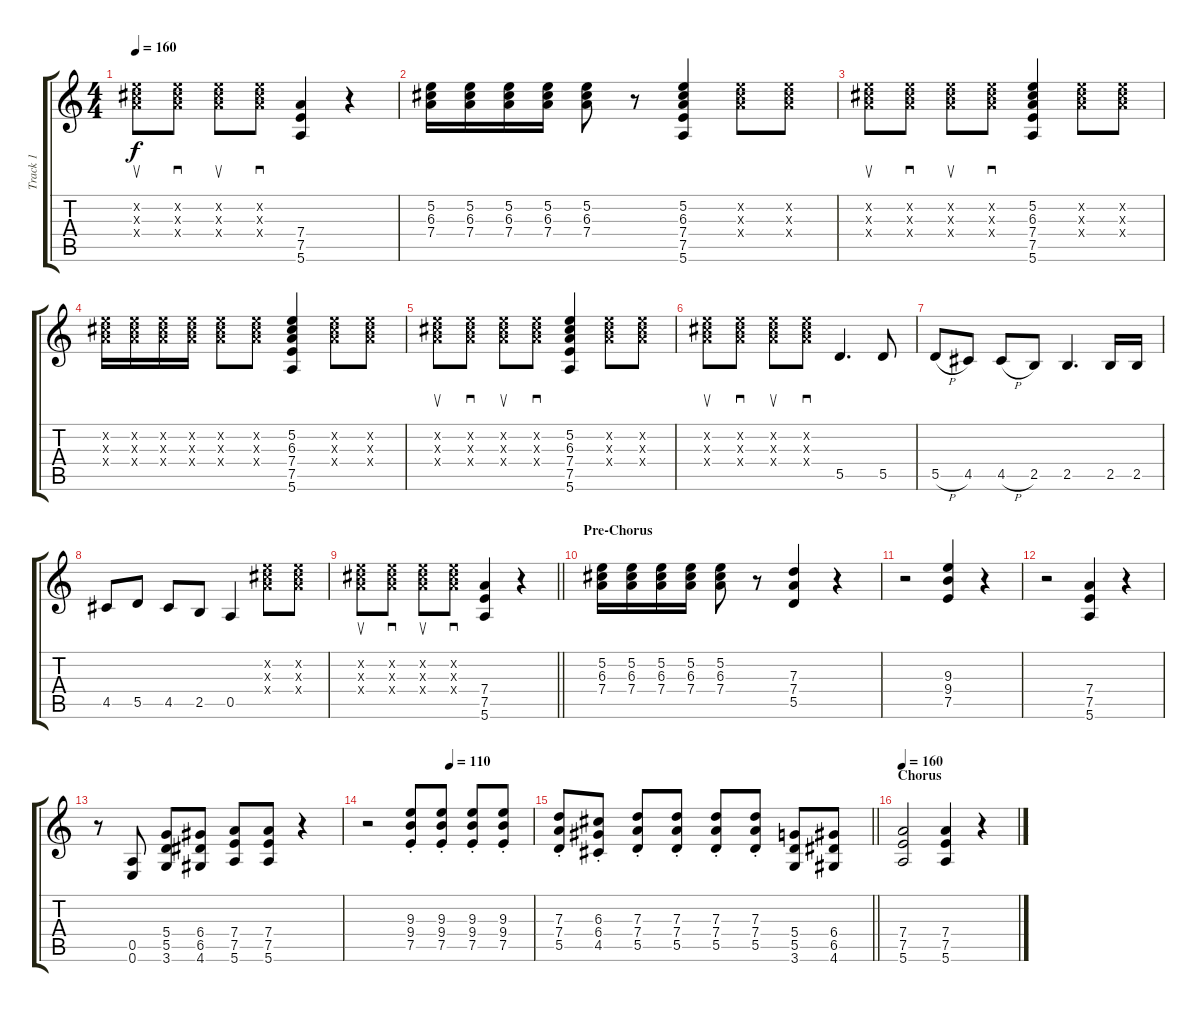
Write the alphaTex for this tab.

\track ("Track 1" "Track 1") {instrument overdrivenguitar}
\staff {score tabs}
\tuning (E4 B3 G3 D3 A2 E2) {hide}
\ts (4 4)
\tempo 160
\clef g2
\ks c
(5.2{x} 6.3{x} 7.4{x}).8{su dy f} (5.2{x} 6.3{x} 7.4{x}).8{sd} (5.2{x} 6.3{x} 7.4{x}).8{su} (5.2{x} 6.3{x} 7.4{x}).8{sd} (7.4 7.5 5.6).4 r.4 |
(5.2 6.3 7.4).16 (5.2 6.3 7.4).16 (5.2 6.3 7.4).16 (5.2 6.3 7.4).16 (5.2 6.3 7.4).8 r.8 (5.2 6.3 7.4 7.5 5.6).4 (5.2{x} 6.3{x} 7.4{x}).8 (5.2{x} 6.3{x} 7.4{x}).8 |
(5.2{x} 6.3{x} 7.4{x}).8{su} (5.2{x} 6.3{x} 7.4{x}).8{sd} (5.2{x} 6.3{x} 7.4{x}).8{su} (5.2{x} 6.3{x} 7.4{x}).8{sd} (5.2 6.3 7.4 7.5 5.6).4 (5.2{x} 6.3{x} 7.4{x}).8 (5.2{x} 6.3{x} 7.4{x}).8 |
(5.2{x} 6.3{x} 7.4{x}).16 (5.2{x} 6.3{x} 7.4{x}).16 (5.2{x} 6.3{x} 7.4{x}).16 (5.2{x} 6.3{x} 7.4{x}).16 (5.2{x} 6.3{x} 7.4{x}).8 (5.2{x} 6.3{x} 7.4{x}).8 (5.2 6.3 7.4 7.5 5.6).4 (5.2{x} 6.3{x} 7.4{x}).8 (5.2{x} 6.3{x} 7.4{x}).8 |
(5.2{x} 6.3{x} 7.4{x}).8{su} (5.2{x} 6.3{x} 7.4{x}).8{sd} (5.2{x} 6.3{x} 7.4{x}).8{su} (5.2{x} 6.3{x} 7.4{x}).8{sd} (5.2 6.3 7.4 7.5 5.6).4 (5.2{x} 6.3{x} 7.4{x}).8 (5.2{x} 6.3{x} 7.4{x}).8 |
(5.2{x} 6.3{x} 7.4{x}).8{su} (5.2{x} 6.3{x} 7.4{x}).8{sd} (5.2{x} 6.3{x} 7.4{x}).8{su} (5.2{x} 6.3{x} 7.4{x}).8{sd} 5.5.4{d} 5.5.8 |
5.5{h}.8 4.5.8 4.5{h}.8 2.5.8 2.5.4{d} 2.5.16 2.5.16 |
4.5.8 5.5.8 4.5.8 2.5.8 0.5.4 (5.2{x} 6.3{x} 7.4{x}).8 (5.2{x} 6.3{x} 7.4{x}).8 |
\barLineRight lightlight
(5.2{x} 6.3{x} 7.4{x}).8{su} (5.2{x} 6.3{x} 7.4{x}).8{sd} (5.2{x} 6.3{x} 7.4{x}).8{su} (5.2{x} 6.3{x} 7.4{x}).8{sd} (7.4 7.5 5.6).4 r.4 |
\section ("" "Pre-Chorus")
(5.2 6.3 7.4).16 (5.2 6.3 7.4).16 (5.2 6.3 7.4).16 (5.2 6.3 7.4).16 (5.2 6.3 7.4).8 r.8 (7.3 7.4 5.5).4 r.4 |
r.2 (9.3 9.4 7.5).4 r.4 |
r.2 (7.4 7.5 5.6).4 r.4 |
r.8 (0.5 0.6).8 (5.4 5.5 3.6).8 (6.4 6.5 4.6).8 (7.4 7.5 5.6).8 (7.4 7.5 5.6).8 r.4 |
\tempo (110 0.5)
r.2 (9.3{st} 9.4{st} 7.5{st}).8 (9.3{st} 9.4{st} 7.5{st}).8 (9.3{st} 9.4{st} 7.5{st}).8 (9.3{st} 9.4{st} 7.5{st}).8 |
\barLineRight lightlight
(7.3{st} 7.4 5.5).8 (6.3{st} 6.4 4.5).8 (7.3{st} 7.4{st} 5.5{st}).8 (7.3{st} 7.4{st} 5.5{st}).8 (7.3{st} 7.4{st} 5.5{st}).8 (7.3{st} 7.4{st} 5.5{st}).8 (5.4 5.5 3.6).8 (6.4 6.5 4.6).8 |
\section ("" "Chorus")
\tempo 160
(7.4 7.5 5.6).2 (7.4 7.5 5.6).4 r.4
